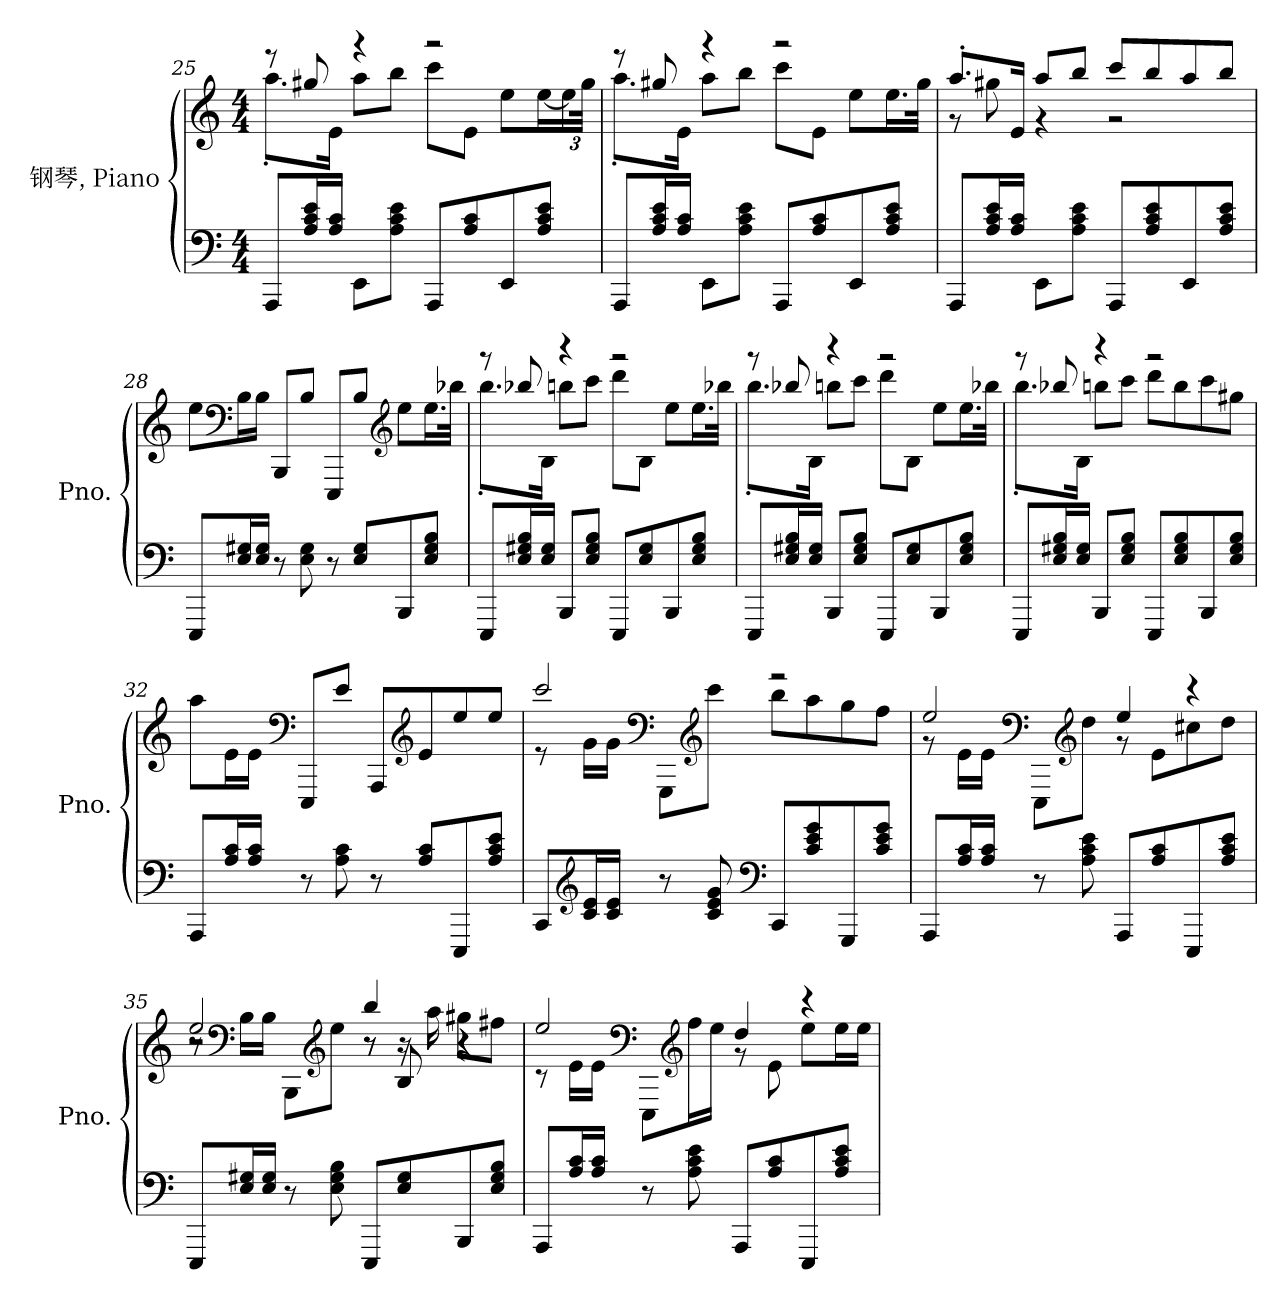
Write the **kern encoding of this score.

**kern	**kern
*part1	*part1
*staff2	*staff1
*I"钢琴, Piano	*
*I'Pno.	*
!!LO:LB:g=z
*clefF4	*clefG2
*k[]	*k[]
*M4/4	*M4/4
=25	=25
*	*^
8AAA/L	8r	8.aa'\L
16A/ 16c/ 16e/L	8gg#X/	.
16A/ 16c/JJ	.	16e\Jk
8EE\L	4r	8aa\L
8A\ 8c\ 8e\J	.	8bb\J
8AAA/L	2r	8ccc\L
8A/ 8c/	.	8e\J
8EE/	.	8ee\L
8A/ 8c/ 8e/J	.	[16ee\L
*	*	*Xbrackettup
.	.	24ee\]
.	.	48gg#\JJk
=26	=26	=26
8AAA/L	8r	8.aa'\L
16A/ 16c/ 16e/L	8gg#X/	.
16A/ 16c/JJ	.	16e\Jk
8EE\L	4r	8aa\L
8A\ 8c\ 8e\J	.	8bb\J
8AAA/L	2r	8ccc\L
8A/ 8c/	.	8e\J
8EE/	.	8ee\L
8A/ 8c/ 8e/J	.	16.ee\L
.	.	32gg#\JJk
=27	=27	=27
8AAA/L	8.aa'/L	8r
16A/ 16c/ 16e/L	.	8gg#X\
16A/ 16c/JJ	16e/Jk	.
8EE\L	8aa/L	4r
8A\ 8c\ 8e\J	8bb/J	.
8AAA/L	8ccc/L	2r
8A/ 8c/ 8e/	8bb/	.
8EE/	8aa/	.
8A/ 8c/ 8e/J	8bb/J	.
*	*v	*v
!!LO:LB:g=z
=28	=28
8EEE/L	8ee\L
*	*clefF4
16E/ 16G#X/L	16B\L
16E/ 16G#/JJ	16B\JJ
8r	8BBB/L
8E\ 8G#\	8B/J
8r	8EEE/L
8E/ 8G#/L	8B/J
*	*clefG2
8BBB/	8ee\L
8E/ 8G#/ 8B/J	16.ee\L
.	32bb-X\JJk
=29	=29
*	*^
8EEE/L	8r	8.bb'\L
16E/ 16G#X/ 16B/L	8bb-X/	.
16E/ 16G#/JJ	.	16B\Jk
8BBB/L	4r	8bbn\L
8E/ 8G#/ 8B/J	.	8ccc\J
8EEE/L	2r	8ddd\L
8E/ 8G#/	.	8B\J
8BBB/	.	8ee\L
8E/ 8G#/ 8B/J	.	16.ee\L
.	.	32bb-X\JJk
=30	=30	=30
8EEE/L	8r	8.bb'\L
16E/ 16G#X/ 16B/L	8bb-X/	.
16E/ 16G#/JJ	.	16B\Jk
8BBB/L	4r	8bbn\L
8E/ 8G#/ 8B/J	.	8ccc\J
8EEE/L	2r	8ddd\L
8E/ 8G#/	.	8B\J
8BBB/	.	8ee\L
8E/ 8G#/ 8B/J	.	16.ee\L
.	.	32bb-X\JJk
!!LO:PB:g=z	!!
=31	=31	=31
8EEE/L	8r	8.bb'\L
16E/ 16G#X/ 16B/L	8bb-X/	.
16E/ 16G#/JJ	.	16B\Jk
8BBB/L	4r	8bbn\L
8E/ 8G#/ 8B/J	.	8ccc\J
8EEE/L	2r	8ddd\L
8E/ 8G#/ 8B/	.	8bb\
8BBB/	.	8ccc\
8E/ 8G#/ 8B/J	.	8gg#X\J
*	*v	*v
=32	=32
8AAA/L	8aa\L
16A/ 16c/L	16e\L
16A/ 16c/JJ	16e\JJ
*	*clefF4
8r	8EEE/L
8A\ 8c\	8e/J
8r	8AAA/L
*	*clefG2
8A/ 8c/L	8e/
8EEE/	8ee/
8A/ 8c/ 8e/J	8ee/J
!!LO:LB:g=z
=33	=33
*	*^
8CC/L	2ccc/	8r
*clefG2	*	*
16c/ 16e/L	.	16g\LL
16c/ 16e/JJ	.	16g\JJ
*	*clefF4	*
8r	.	8GGG\L
*	*clefG2	*
8c/ 8e/ 8g/	.	8ccc\J
*clefF4	*	*
8CC/L	2r	8bb\L
8c/ 8e/ 8g/	.	8aa\
8GGG/	.	8gg\
8c/ 8e/ 8g/J	.	8ff\J
=34	=34	=34
8AAA/L	2ee/	8r
16A/ 16c/L	.	16e\LL
16A/ 16c/JJ	.	16e\JJ
*	*clefF4	*
8r	.	8EEE\L
*	*clefG2	*
8A\ 8c\ 8e\	.	8dd\J
8AAA/L	4ee/	8r
8A/ 8c/	.	8e\L
8EEE/	4r	8cc#X\
8A/ 8c/ 8e/J	.	8dd\J
!!LO:LB:g=z
=35	=35	=35
*	*	*^
8EEE/L	2ee/	8r	2r
*	*clefF4	*	*
16E/ 16G#X/L	.	16B\LL	.
16E/ 16G#/JJ	.	16B\JJ	.
8r	.	8BBB\L	.
*	*clefG2	*	*
8E\ 8G#\ 8B\	.	8ee\J	.
8EEE/L	4bb/	8r	8r
8E/ 8G#/	.	16r	8B/
.	.	16aa\	.
8BBB/	4r	8gg#X\L	4r
8E/ 8G#/ 8B/J	.	8ff#X\J	.
*	*	*v	*v
=36	=36	=36
8AAA/L	2ee/	8r
16A/ 16c/L	.	16e\LL
16A/ 16c/JJ	.	16e\JJ
*	*clefF4	*
8r	.	8EEE\L
*	*clefG2	*
8A\ 8c\ 8e\	.	16ff\L
.	.	16ee\JJ
8AAA/L	4dd/	8r
8A/ 8c/	.	8e\
8EEE/	4r	8ee\L
8A/ 8c/ 8e/J	.	16ee\L
.	.	16ee\JJ
*	*v	*v
=	=
*-	*-
